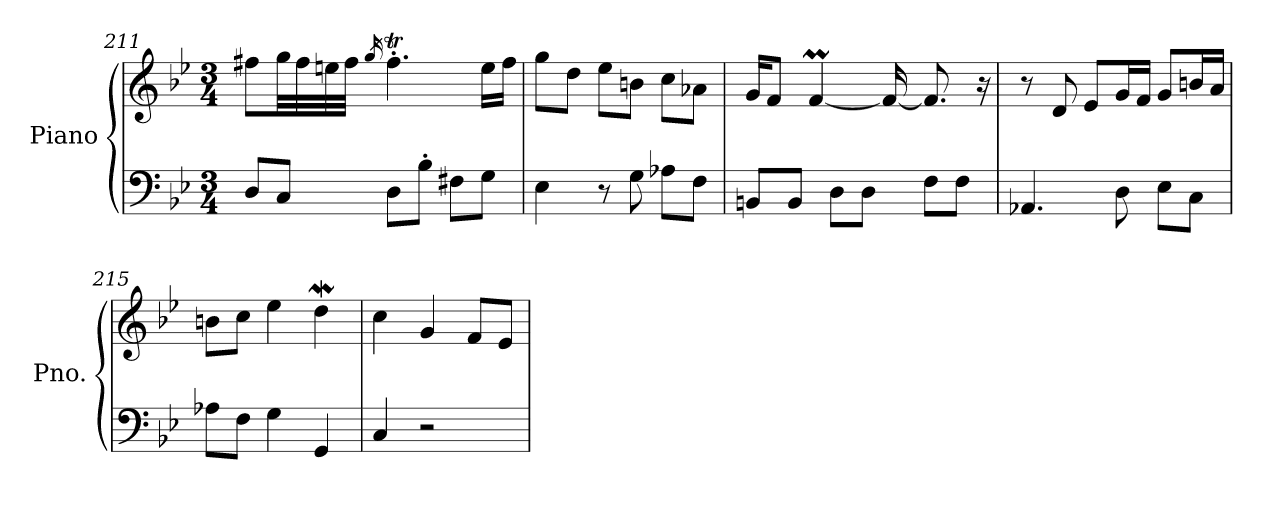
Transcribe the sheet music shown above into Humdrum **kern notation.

**kern	**kern
*part1	*part1
*staff2	*staff1
*I"Piano	*
*I'Pno.	*
*clefF4	*clefG2
*k[b-e-]	*k[b-e-]
*M3/4	*M3/4
=211	=211
8D/L	8ff#X\L
8C/J	32gg\LL
.	32ff#\
.	32een\
.	32ff#\JJJ
.	16qgg/
8D\L	4.ff#t'\
8B-'\J	.
8F#X\L	.
8G\J	16ee\LL
.	16ff#\JJ
=212	=212
4E-\	8gg\L
.	8dd\J
8r	8ee-\L
8G\	8bn\J
8A-X\L	8cc\L
8F\J	8a-X\J
=213	=213
8BBn/L	16g/KL
.	8f/J
8BB/J	.
.	[4fM/
8D\L	.
8D\J	.
.	16f/_
8F\L	8.f/]
8F\J	.
.	16r
=214	=214
4.AA-X/	8r
.	8d/
.	8e-/L
8D\	16g/L
.	16f/JJ
8E-\L	8g/L
8C\J	16bn/L
.	16a/JJ
=215	=215
8A-X\L	8bn\L
8F\J	8cc\J
4G\	4ee-\
4GG/	4ddW\
=216	=216
4C/	4cc\
2r	4g/
.	8f/L
.	8e-/J
=	=
*-	*-
